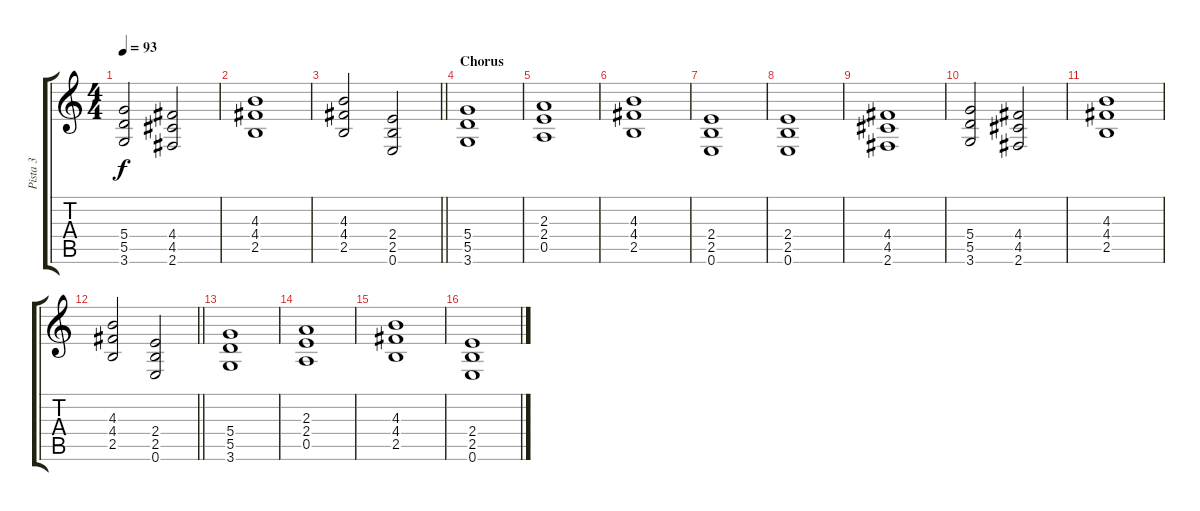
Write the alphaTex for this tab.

\track ("Pista 3" "Pista 3") {mute instrument distortionguitar}
\staff {score tabs}
\tuning (E4 B3 G3 D3 A2 E2) {hide}
\ts (4 4)
\tempo 93
\clef g2
\ks c
(5.4 5.5 3.6).2{dy f} (4.4 4.5 2.6).2 |
(4.3 4.4 2.5).1 |
\barLineRight lightlight
(4.3 4.4 2.5).2 (2.4 2.5 0.6).2 |
\section ("" "Chorus")
(5.4 5.5 3.6).1 |
(2.3 2.4 0.5).1 |
(4.3 4.4 2.5).1 |
(2.4 2.5 0.6).1 |
(2.4 2.5 0.6).1 |
(4.4 4.5 2.6).1 |
(5.4 5.5 3.6).2 (4.4 4.5 2.6).2 |
(4.3 4.4 2.5).1 |
\barLineRight lightlight
(4.3 4.4 2.5).2 (2.4 2.5 0.6).2 |
(5.4 5.5 3.6).1 |
(2.3 2.4 0.5).1 |
(4.3 4.4 2.5).1 |
(2.4 2.5 0.6).1
